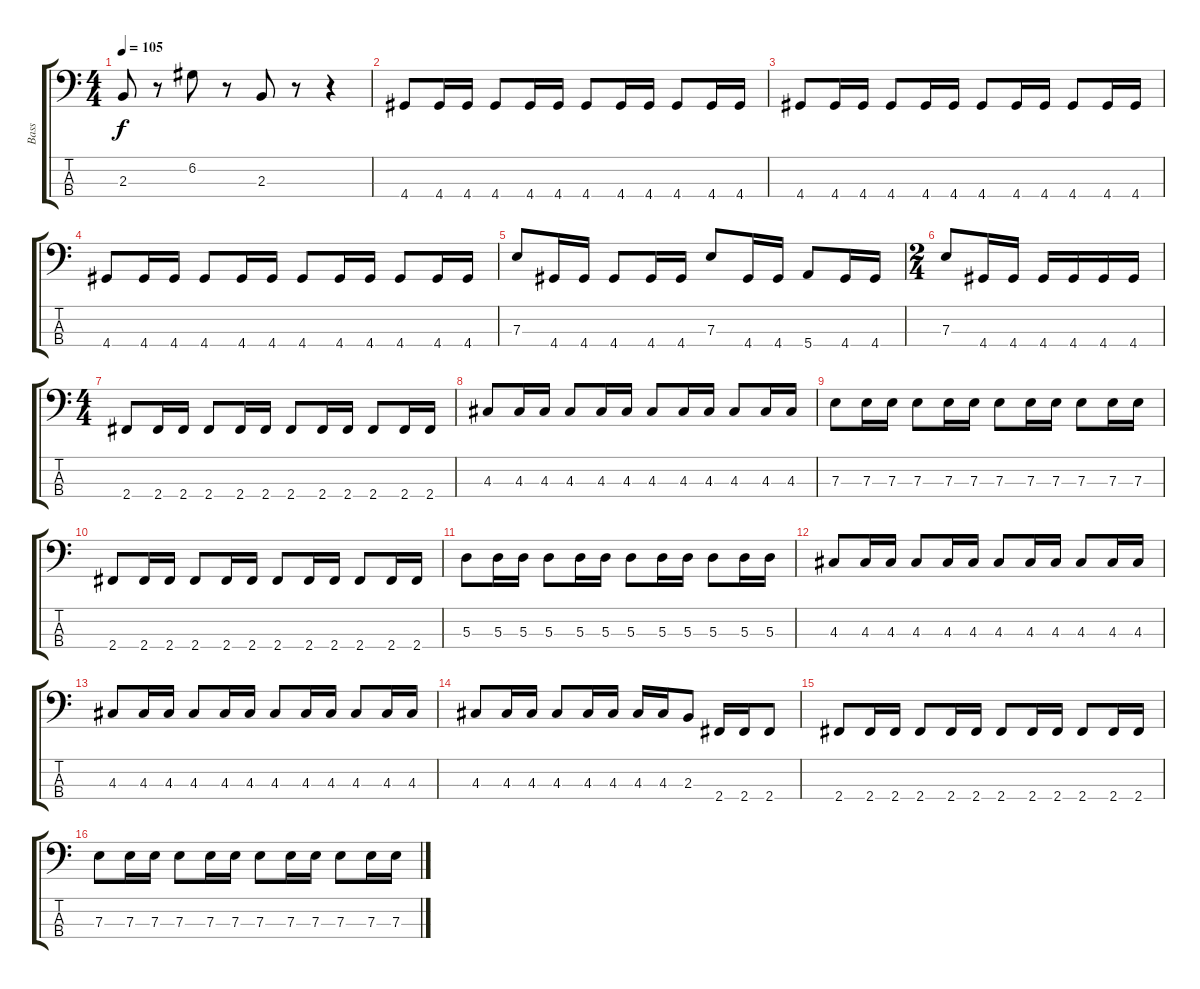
\track ("Bass" "Bass") {instrument acousticbass}
\staff {score tabs}
\tuning (G2 D2 A1 E1) {hide}
\ts (4 4)
\tempo 105
\clef f4
\ks c
2.3.8{dy f} r.8 6.2.8 r.8 2.3.8 r.8 r.4 |
4.4.8 4.4.16 4.4.16 4.4.8 4.4.16 4.4.16 4.4.8 4.4.16 4.4.16 4.4.8 4.4.16 4.4.16 |
4.4.8 4.4.16 4.4.16 4.4.8 4.4.16 4.4.16 4.4.8 4.4.16 4.4.16 4.4.8 4.4.16 4.4.16 |
4.4.8 4.4.16 4.4.16 4.4.8 4.4.16 4.4.16 4.4.8 4.4.16 4.4.16 4.4.8 4.4.16 4.4.16 |
7.3.8 4.4.16 4.4.16 4.4.8 4.4.16 4.4.16 7.3.8 4.4.16 4.4.16 5.4.8 4.4.16 4.4.16 |
\ts (2 4)
7.3.8 4.4.16 4.4.16 4.4.16 4.4.16 4.4.16 4.4.16 |
\ts (4 4)
2.4.8 2.4.16 2.4.16 2.4.8 2.4.16 2.4.16 2.4.8 2.4.16 2.4.16 2.4.8 2.4.16 2.4.16 |
4.3.8 4.3.16 4.3.16 4.3.8 4.3.16 4.3.16 4.3.8 4.3.16 4.3.16 4.3.8 4.3.16 4.3.16 |
7.3.8 7.3.16 7.3.16 7.3.8 7.3.16 7.3.16 7.3.8 7.3.16 7.3.16 7.3.8 7.3.16 7.3.16 |
2.4.8 2.4.16 2.4.16 2.4.8 2.4.16 2.4.16 2.4.8 2.4.16 2.4.16 2.4.8 2.4.16 2.4.16 |
5.3.8 5.3.16 5.3.16 5.3.8 5.3.16 5.3.16 5.3.8 5.3.16 5.3.16 5.3.8 5.3.16 5.3.16 |
4.3.8 4.3.16 4.3.16 4.3.8 4.3.16 4.3.16 4.3.8 4.3.16 4.3.16 4.3.8 4.3.16 4.3.16 |
4.3.8 4.3.16 4.3.16 4.3.8 4.3.16 4.3.16 4.3.8 4.3.16 4.3.16 4.3.8 4.3.16 4.3.16 |
4.3.8 4.3.16 4.3.16 4.3.8 4.3.16 4.3.16 4.3.16 4.3.16 2.3.8 2.4.16 2.4.16 2.4.8 |
2.4.8 2.4.16 2.4.16 2.4.8 2.4.16 2.4.16 2.4.8 2.4.16 2.4.16 2.4.8 2.4.16 2.4.16 |
7.3.8 7.3.16 7.3.16 7.3.8 7.3.16 7.3.16 7.3.8 7.3.16 7.3.16 7.3.8 7.3.16 7.3.16
